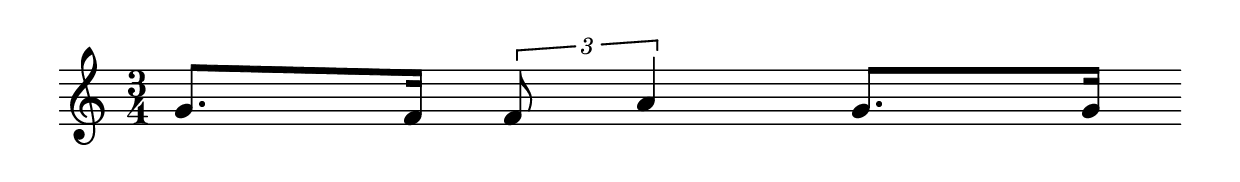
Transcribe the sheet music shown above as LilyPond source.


\version "2.24.1"  
\header {
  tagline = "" \language "english"
}

#(set-global-staff-size 26)

\score {
    \fixed c' {
      \time 3/4
      \omit Score.BarLine
      g8. f16 \tuplet 3/2 { f8 a4 } g8. g16
    }
    \layout {
      indent = 0\mm
      ragged-right = ##f
      \context {
        \Score
        \remove "Bar_number_engraver"
      }
    }
}


